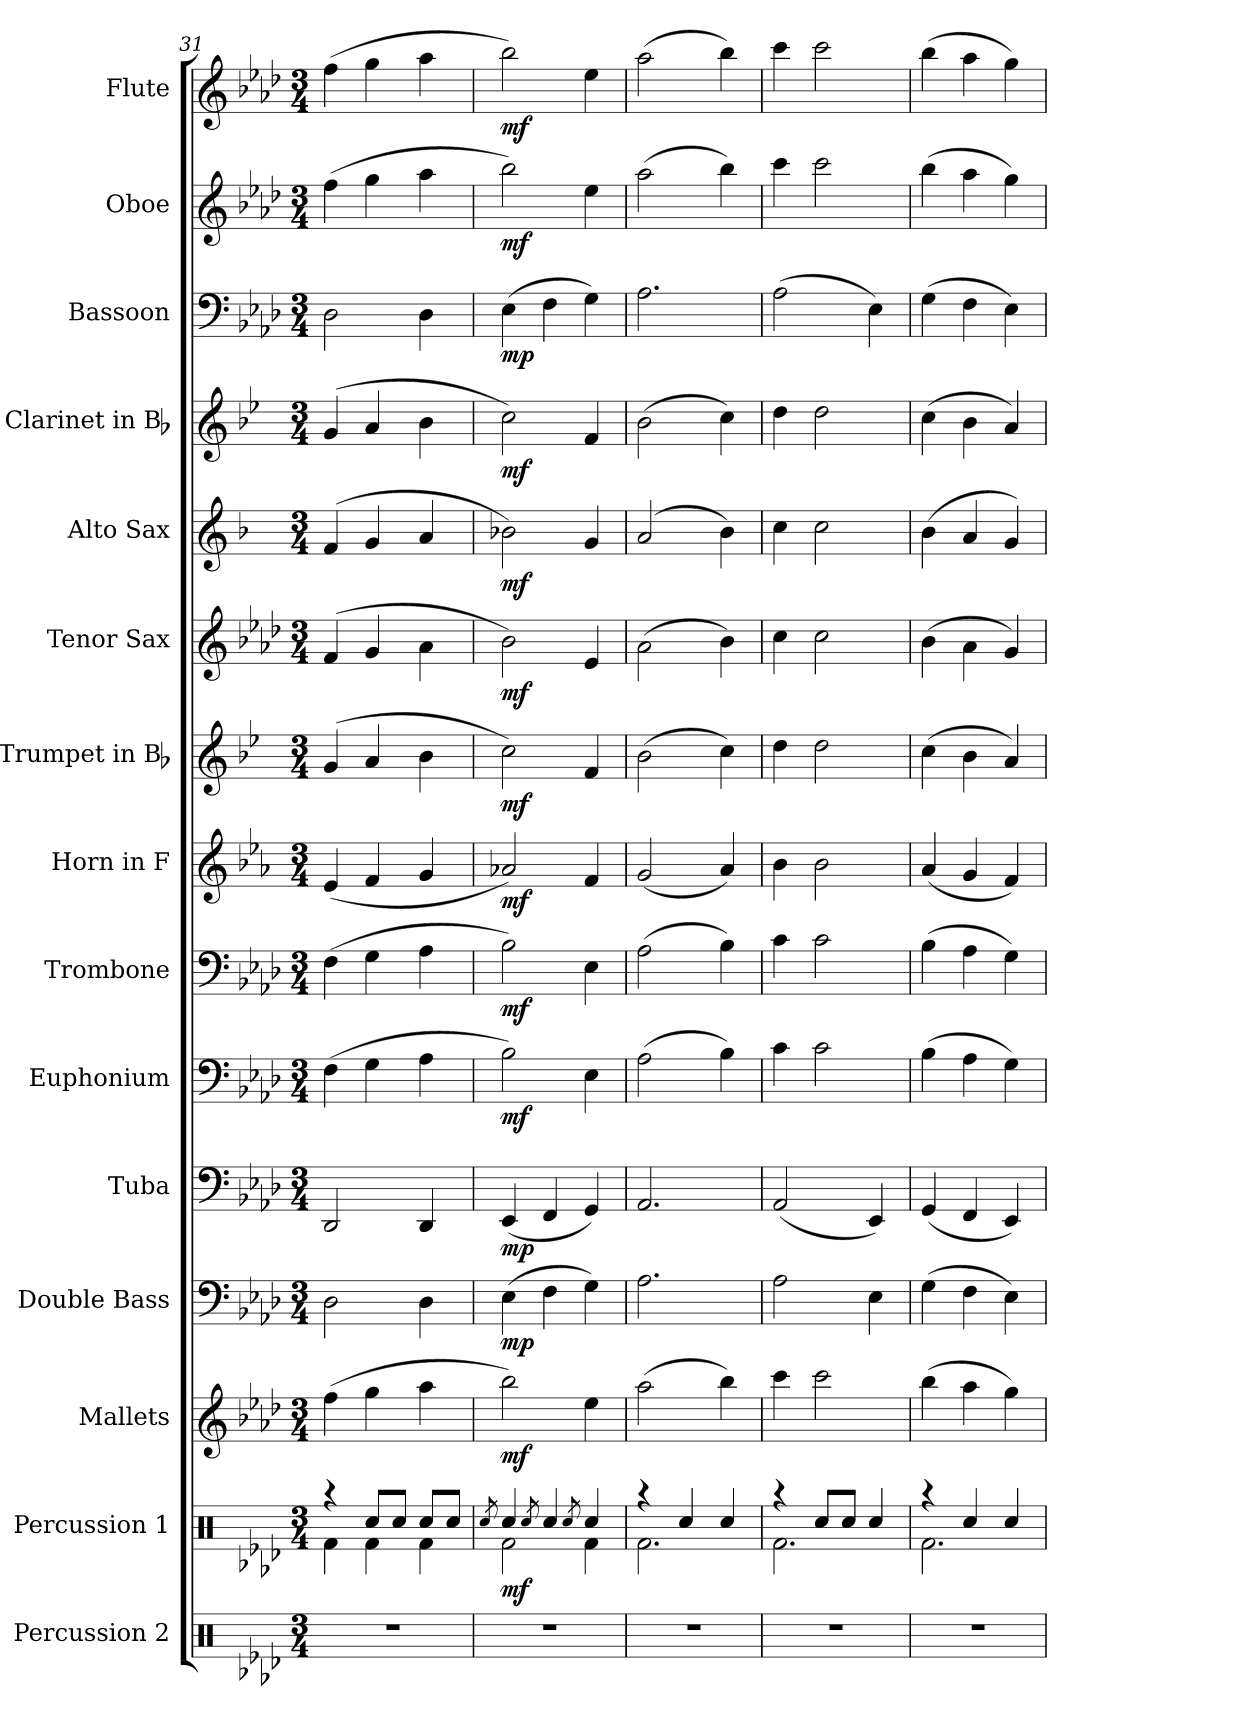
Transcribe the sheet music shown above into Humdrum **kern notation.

**kern	**kern	**dynam	**kern	**dynam	**kern	**dynam	**kern	**dynam	**kern	**dynam	**kern	**dynam	**kern	**dynam	**kern	**dynam	**kern	**dynam	**kern	**dynam	**kern	**dynam	**kern	**dynam	**kern	**dynam	**kern	**dynam
*part15	*part14	*part14	*part13	*part13	*part12	*part12	*part11	*part11	*part10	*part10	*part9	*part9	*part8	*part8	*part7	*part7	*part6	*part6	*part5	*part5	*part4	*part4	*part3	*part3	*part2	*part2	*part1	*part1
*staff15	*staff14	*staff14	*staff13	*staff13	*staff12	*staff12	*staff11	*staff11	*staff10	*staff10	*staff9	*staff9	*staff8	*staff8	*staff7	*staff7	*staff6	*staff6	*staff5	*staff5	*staff4	*staff4	*staff3	*staff3	*staff2	*staff2	*staff1	*staff1
*I"Percussion 2	*I"Percussion 1	*	*I"Mallets	*	*I"Double Bass	*	*I"Tuba	*	*I"Euphonium	*	*I"Trombone	*	*I"Horn in F	*	*I"Trumpet in Bb	*	*I"Tenor Sax	*	*I"Alto Sax	*	*I"Clarinet in Bb	*	*I"Bassoon	*	*I"Oboe	*	*I"Flute	*
*I'Perc. 2	*I'Perc. 1	*	*I'Mal.	*	*I'D.B.	*	*I'Tuba	*	*I'Euph.	*	*I'Tbn.	*	*I'Hn.	*	*	*	*I'T. Sx.	*	*I'A. Sx.	*	*	*	*I'Bsn.	*	*I'Ob.	*	*I'Fl.	*
*clefX	*clefX	*	*clefG2	*	*clefF4	*	*clefF4	*	*clefF4	*	*clefF4	*	*clefG2	*	*clefG2	*	*clefG2	*	*clefG2	*	*clefG2	*	*clefF4	*	*clefG2	*	*clefG2	*
*	*	*	*	*	*ITrd7c12	*	*	*	*	*	*	*	*ITrd4c7	*	*ITrd1c2	*	*ITrd8c14	*	*ITrd5c9	*	*ITrd1c2	*	*	*	*	*	*	*
*k[b-e-a-d-]	*k[b-e-a-d-]	*	*k[b-e-a-d-]	*	*k[b-e-a-d-]	*	*k[b-e-a-d-]	*	*k[b-e-a-d-]	*	*k[b-e-a-d-]	*	*k[b-e-a-d-]	*	*k[b-e-a-d-]	*	*k[b-e-a-d-]	*	*k[b-e-a-d-]	*	*k[b-e-a-d-]	*	*k[b-e-a-d-]	*	*k[b-e-a-d-]	*	*k[b-e-a-d-]	*
*A-:	*A-:	*	*A-:	*	*A-:	*	*A-:	*	*A-:	*	*A-:	*	*A-:	*	*A-:	*	*A-:	*	*A-:	*	*A-:	*	*A-:	*	*A-:	*	*A-:	*
*M3/4	*M3/4	*	*M3/4	*	*M3/4	*	*M3/4	*	*M3/4	*	*M3/4	*	*M3/4	*	*M3/4	*	*M3/4	*	*M3/4	*	*M3/4	*	*M3/4	*	*M3/4	*	*M3/4	*
=31	=31	=31	=31	=31	=31	=31	=31	=31	=31	=31	=31	=31	=31	=31	=31	=31	=31	=31	=31	=31	=31	=31	=31	=31	=31	=31	=31	=31
*	*^	*	*	*	*	*	*	*	*	*	*	*	*	*	*	*	*	*	*	*	*	*	*	*	*	*	*	*
2.r	4raa	4Rf\	.	(>4ff\	.	2DD-\	.	2DD-/	.	(>4F\	.	(>4F\	.	(<4A-/	.	(4f/	.	(4F/	.	(4A-/	.	(4f/	.	2D-\	.	(>4ff\	.	(>4ff\	.
.	8Rcc/L	4Rf\	.	4gg\	.	.	.	.	.	4G\	.	4G\	.	4B-/	.	4g/	.	4G/	.	4B-/	.	4g/	.	.	.	4gg\	.	4gg\	.
.	8Rcc/J	.	.	.	.	.	.	.	.	.	.	.	.	.	.	.	.	.	.	.	.	.	.	.	.	.	.	.	.
.	8Rcc/L	4Rf\	.	4aa-\	.	4DD-\	.	4DD-/	.	4A-\	.	4A-\	.	4c/	.	4a-\	.	4A-\	.	4c/	.	4a-\	.	4D-\	.	4aa-\	.	4aa-\	.
.	8Rcc/J	.	.	.	.	.	.	.	.	.	.	.	.	.	.	.	.	.	.	.	.	.	.	.	.	.	.	.	.
=32	=32	=32	=32	=32	=32	=32	=32	=32	=32	=32	=32	=32	=32	=32	=32	=32	=32	=32	=32	=32	=32	=32	=32	=32	=32	=32	=32	=32	=32
.	8qRcc/	.	.	.	.	.	.	.	.	.	.	.	.	.	.	.	.	.	.	.	.	.	.	.	.	.	.	.	.
!	!	!	!LO:DY:b	!	!LO:DY:b	!	!LO:DY:b	!	!LO:DY:b	!	!LO:DY:b	!	!LO:DY:b	!	!LO:DY:b	!	!LO:DY:b	!	!LO:DY:b	!	!LO:DY:b	!	!LO:DY:b	!	!LO:DY:b	!	!LO:DY:b	!	!LO:DY:b
2.r	4Rcc/	2Rf\	mf	2bb-\)	mf	(>4EE-\	mp	(<4EE-/	mp	2B-\)	mf	2B-\)	mf	2d-X/)	mf	2b-\)	mf	2B-\)	mf	2d-X\)	mf	2b-\)	mf	(>4E-\	mp	2bb-\)	mf	2bb-\)	mf
.	8qRcc/	.	.	.	.	.	.	.	.	.	.	.	.	.	.	.	.	.	.	.	.	.	.	.	.	.	.	.	.
.	4Rcc/	.	.	.	.	4FF\	.	4FF/	.	.	.	.	.	.	.	.	.	.	.	.	.	.	.	4F\	.	.	.	.	.
.	8qRcc/	.	.	.	.	.	.	.	.	.	.	.	.	.	.	.	.	.	.	.	.	.	.	.	.	.	.	.	.
.	4Rcc/	4Rf\	.	4ee-\	.	4GG\)	.	4GG/)	.	4E-\	.	4E-\	.	4B-/	.	4e-/	.	4E-/	.	4B-/	.	4e-/	.	4G\)	.	4ee-\	.	4ee-\	.
!!LO:PB:g=z
=33	=33	=33	=33	=33	=33	=33	=33	=33	=33	=33	=33	=33	=33	=33	=33	=33	=33	=33	=33	=33	=33	=33	=33	=33	=33	=33	=33	=33	=33
2.r	4raa	2.Rf\	.	(>2aa-\	.	2.AA-\	.	2.AA-/	.	(>2A-\	.	(>2A-\	.	(<2c/	.	(>2a-\	.	(>2A-\	.	(2c/	.	(>2a-\	.	2.A-\	.	(>2aa-\	.	(>2aa-\	.
.	4Rcc/	.	.	.	.	.	.	.	.	.	.	.	.	.	.	.	.	.	.	.	.	.	.	.	.	.	.	.	.
.	4Rcc/	.	.	4bb-\)	.	.	.	.	.	4B-\)	.	4B-\)	.	4d-/)	.	4b-\)	.	4B-\)	.	4d-\)	.	4b-\)	.	.	.	4bb-\)	.	4bb-\)	.
=34	=34	=34	=34	=34	=34	=34	=34	=34	=34	=34	=34	=34	=34	=34	=34	=34	=34	=34	=34	=34	=34	=34	=34	=34	=34	=34	=34	=34	=34
2.r	4raa	2.Rf\	.	4ccc\	.	2AA-\	.	(<2AA-/	.	4c\	.	4c\	.	4e-\	.	4cc\	.	4c\	.	4e-\	.	4cc\	.	(>2A-\	.	4ccc\	.	4ccc\	.
.	8Rcc/L	.	.	2ccc\	.	.	.	.	.	2c\	.	2c\	.	2e-\	.	2cc\	.	2c\	.	2e-\	.	2cc\	.	.	.	2ccc\	.	2ccc\	.
.	8Rcc/J	.	.	.	.	.	.	.	.	.	.	.	.	.	.	.	.	.	.	.	.	.	.	.	.	.	.	.	.
.	4Rcc/	.	.	.	.	4EE-\	.	4EE-/)	.	.	.	.	.	.	.	.	.	.	.	.	.	.	.	4E-\)	.	.	.	.	.
=35	=35	=35	=35	=35	=35	=35	=35	=35	=35	=35	=35	=35	=35	=35	=35	=35	=35	=35	=35	=35	=35	=35	=35	=35	=35	=35	=35	=35	=35
2.r	4raa	2.Rf\	.	(>4bb-\	.	(>4GG\	.	(<4GG/	.	(>4B-\	.	(>4B-\	.	(<4d-/	.	(>4b-\	.	(>4B-\	.	(>4d-\	.	(>4b-\	.	(>4G\	.	(>4bb-\	.	(>4bb-\	.
.	4Rcc/	.	.	4aa-\	.	4FF\	.	4FF/	.	4A-\	.	4A-\	.	4c/	.	4a-\	.	4A-\	.	4c/	.	4a-\	.	4F\	.	4aa-\	.	4aa-\	.
.	4Rcc/	.	.	4gg\)	.	4EE-\)	.	4EE-/)	.	4G\)	.	4G\)	.	4B-/)	.	4g/)	.	4G/)	.	4B-/)	.	4g/)	.	4E-\)	.	4gg\)	.	4gg\)	.
*	*v	*v	*	*	*	*	*	*	*	*	*	*	*	*	*	*	*	*	*	*	*	*	*	*	*	*	*	*	*
=	=	=	=	=	=	=	=	=	=	=	=	=	=	=	=	=	=	=	=	=	=	=	=	=	=	=	=	=
*-	*-	*-	*-	*-	*-	*-	*-	*-	*-	*-	*-	*-	*-	*-	*-	*-	*-	*-	*-	*-	*-	*-	*-	*-	*-	*-	*-	*-
